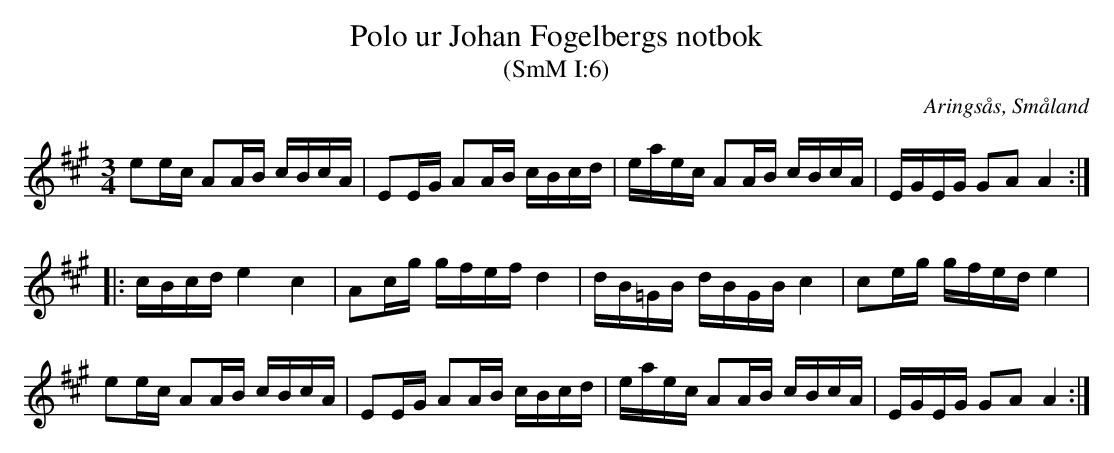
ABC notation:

X:1
T:Polo ur Johan Fogelbergs notbok
T:(SmM I:6)
O:Aringsås, Småland
M:3/4
L:1/8
K:A
ee/c/ AA/B/ c/B/c/A/|EE/G/ AA/B/ c/B/c/d/|e/a/e/c/ AA/B/ c/B/c/A/|E/G/E/G/ GA A2:|
|:c/B/c/d/ e2 c2|Ac/g/ g/f/e/f/ d2|d/B/=G/B/ d/B/G/B/ c2|ce/g/ g/f/e/d/ e2|
ee/c/ AA/B/ c/B/c/A/|EE/G/ AA/B/ c/B/c/d/|e/a/e/c/ AA/B/ c/B/c/A/|E/G/E/G/ GA A2:|
